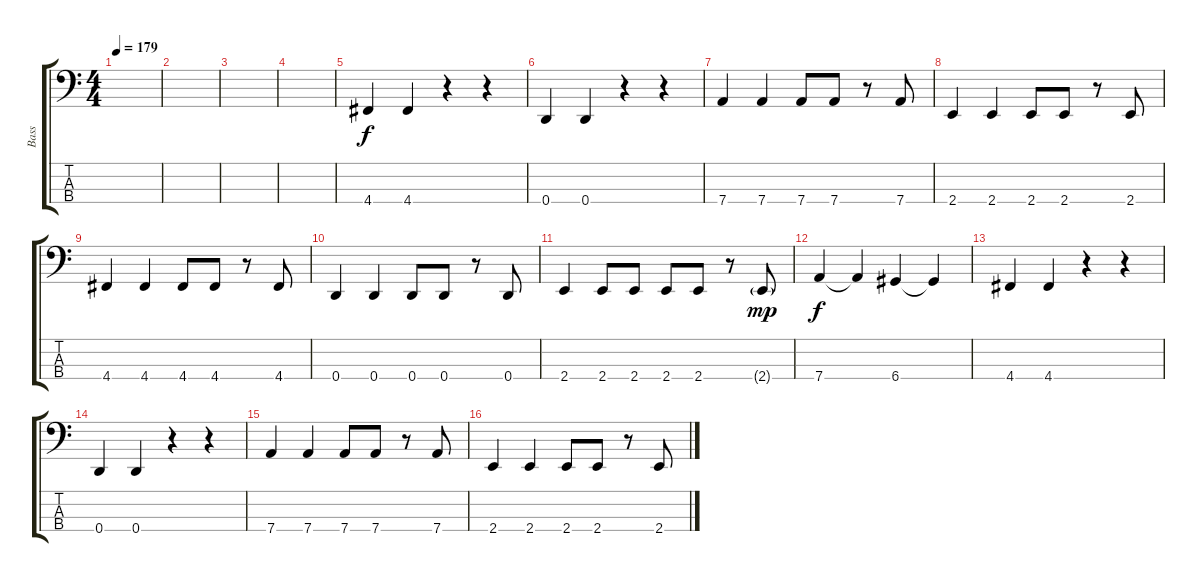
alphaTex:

\track ("Bass" "Bass") {instrument electricbassfinger}
\staff {score tabs}
\tuning (G2 D2 A1 D1) {hide}
\ts (4 4)
\tempo 179
\clef f4
\ks c
|
|
|
|
4.4.4{instrument electricbassfinger} 4.4.4 r.4 r.4 |
0.4.4 0.4.4 r.4 r.4 |
7.4.4 7.4.4 7.4.8 7.4.8 r.8 7.4.8 |
2.4.4 2.4.4 2.4.8 2.4.8 r.8 2.4.8 |
4.4.4 4.4.4 4.4.8 4.4.8 r.8 4.4.8 |
0.4.4 0.4.4 0.4.8 0.4.8 r.8 0.4.8 |
2.4.4 2.4.8 2.4.8 2.4.8 2.4.8 r.8 2.4{g}.8{dy mp} |
7.4.4{dy f} 7.4{t}.4 6.4.4 6.4{t}.4 |
4.4.4{instrument electricbassfinger} 4.4.4 r.4 r.4 |
0.4.4 0.4.4 r.4 r.4 |
7.4.4 7.4.4 7.4.8 7.4.8 r.8 7.4.8 |
2.4.4 2.4.4 2.4.8 2.4.8 r.8 2.4.8
